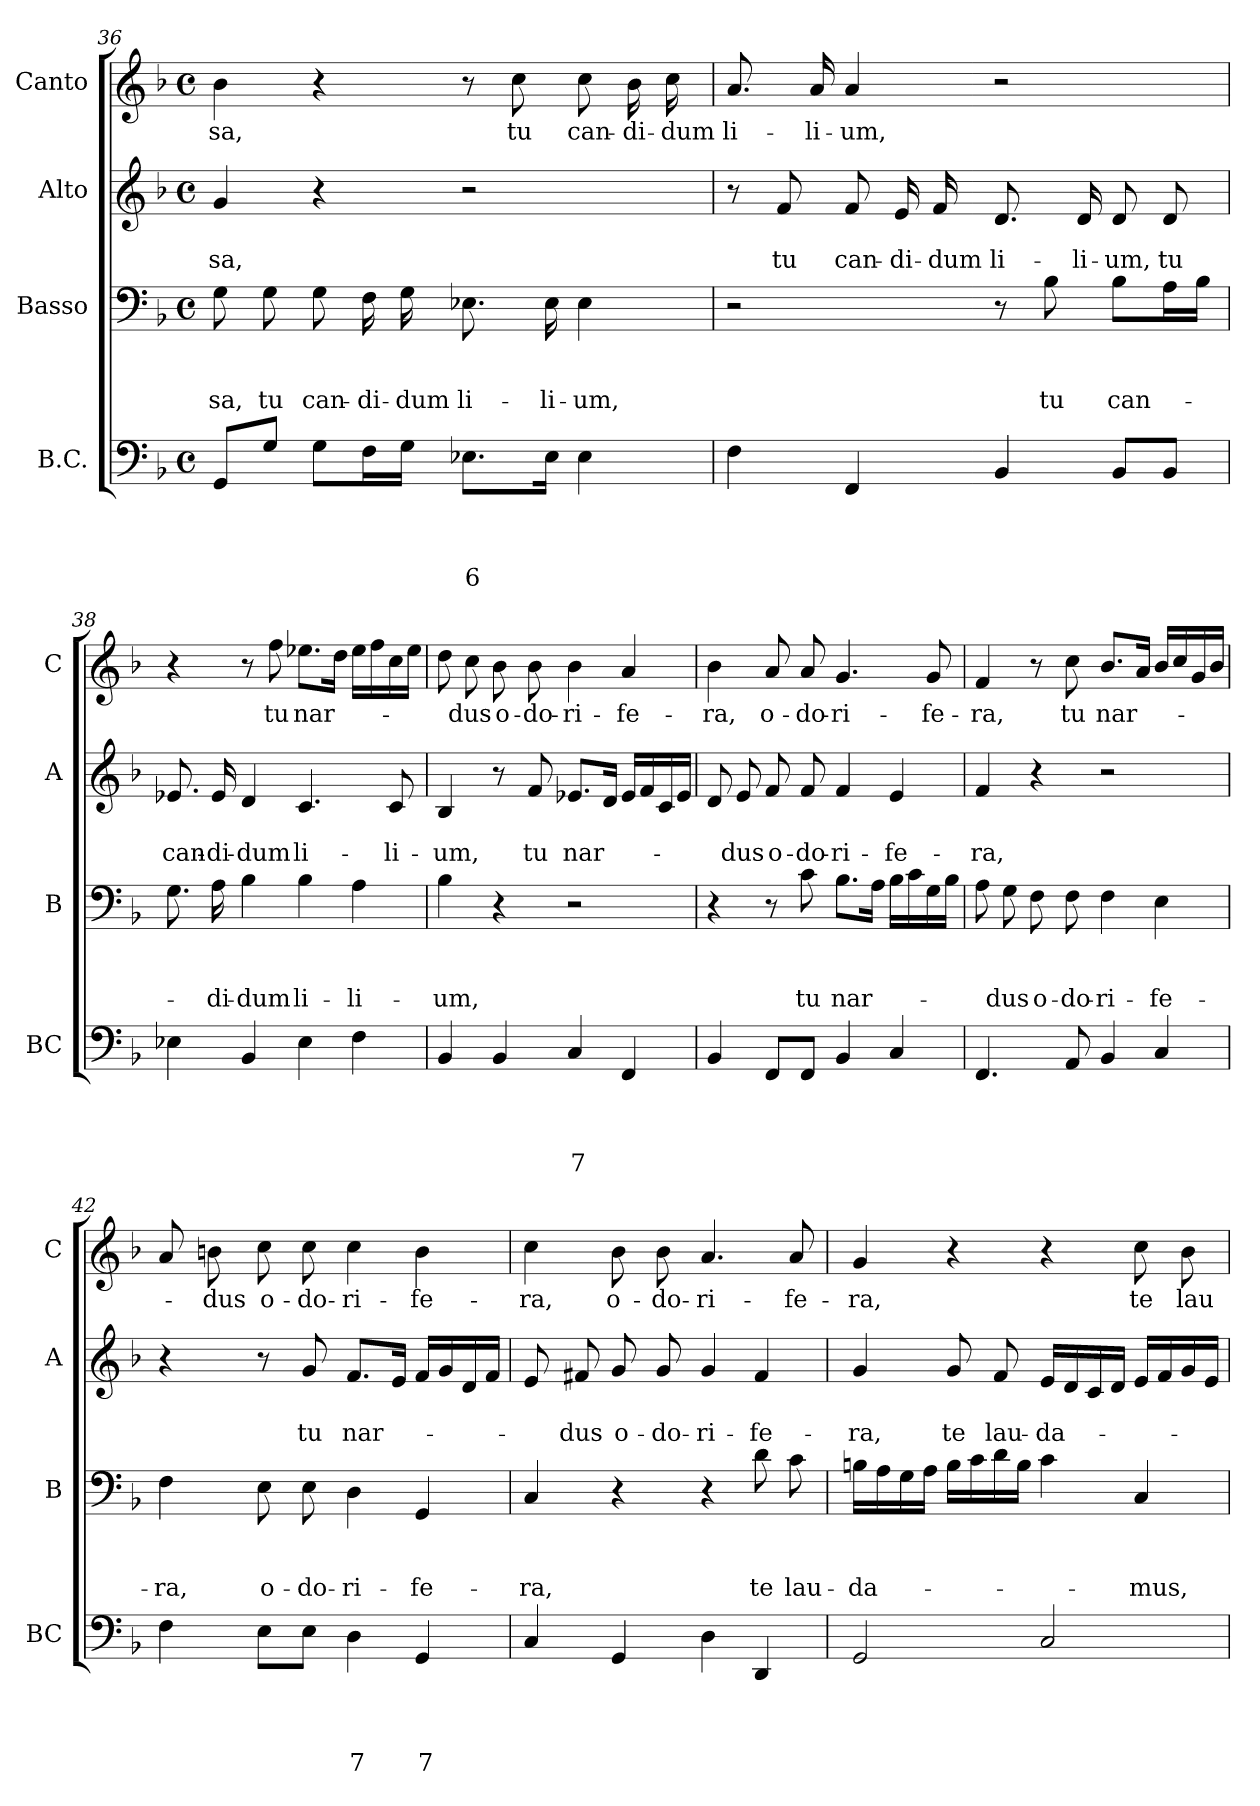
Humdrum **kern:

**kern	**text	**text	**text	**text	**kern	**text	**text	**text	**kern	**text	**text	**kern	**text
*part4	*part4	*part4	*part4	*part4	*part3	*part3	*part3	*part3	*part2	*part2	*part2	*part1	*part1
*staff4	*staff4	*staff4	*staff4	*staff4	*staff3	*staff3	*staff3	*staff3	*staff2	*staff2	*staff2	*staff1	*staff1
*I"B.C.	*	*	*	*	*I"Basso	*	*	*	*I"Alto	*	*	*I"Canto	*
*I'BC	*	*	*	*	*I'B	*	*	*	*I'A	*	*	*I'C	*
*clefF4	*	*	*	*	*clefF4	*	*	*	*clefG2	*	*	*clefG2	*
*k[b-]	*	*	*	*	*k[b-]	*	*	*	*k[b-]	*	*	*k[b-]	*
*F:	*	*	*	*	*F:	*	*	*	*F:	*	*	*F:	*
*M4/4	*	*	*	*	*M4/4	*	*	*	*M4/4	*	*	*M4/4	*
*met(c)	*	*	*	*	*met(c)	*	*	*	*met(c)	*	*	*met(c)	*
=36	=36	=36	=36	=36	=36	=36	=36	=36	=36	=36	=36	=36	=36
!	!	!	!	!	!	!	!	!LO:LY:b	!	!	!LO:LY:b	!	!LO:LY:b
8GG/L	.	.	.	.	8G\	.	.	-sa,	4g/	.	-sa,	4b-\	-sa,
!	!	!	!	!	!	!	!	!LO:LY:b	!	!	!	!	!
8G/J	.	.	.	.	8G\	.	.	tu	.	.	.	.	.
!	!	!	!	!	!	!	!	!LO:LY:b	!	!	!	!	!
8G\L	.	.	.	.	8G\	.	.	can-	4r	.	.	4r	.
!	!	!	!	!	!	!	!	!LO:LY:b	!	!	!	!	!
16F\L	.	.	.	.	16F\	.	.	-di-	.	.	.	.	.
!	!	!	!	!	!	!	!	!LO:LY:b	!	!	!	!	!
16G\JJ	.	.	.	.	16G\	.	.	-dum	.	.	.	.	.
!	!	!	!	!LO:LY:b	!	!	!	!LO:LY:b	!	!	!	!	!
8.E-X\L	.	.	.	6	8.E-X\	.	.	li-	2r	.	.	8r	.
!	!	!	!	!	!	!	!	!	!	!	!	!	!LO:LY:b
.	.	.	.	.	.	.	.	.	.	.	.	8cc\	tu
!	!	!	!	!	!	!	!	!LO:LY:b	!	!	!	!	!
16E-\Jk	.	.	.	.	16E-\	.	.	-li-	.	.	.	.	.
!	!	!	!	!	!	!	!	!LO:LY:b	!	!	!	!	!LO:LY:b
4E-\	.	.	.	.	4E-\	.	.	-um,	.	.	.	8cc\	can-
!	!	!	!	!	!	!	!	!	!	!	!	!	!LO:LY:b
.	.	.	.	.	.	.	.	.	.	.	.	16b-\	-di-
!	!	!	!	!	!	!	!	!	!	!	!	!	!LO:LY:b
.	.	.	.	.	.	.	.	.	.	.	.	16cc\	-dum
!!LO:LB:g=z
=37	=37	=37	=37	=37	=37	=37	=37	=37	=37	=37	=37	=37	=37
!	!	!	!	!	!	!	!	!	!	!	!	!	!LO:LY:b
4F\	.	.	.	.	2r	.	.	.	8r	.	.	8.a/	li-
!	!	!	!	!	!	!	!	!	!	!	!LO:LY:b	!	!
.	.	.	.	.	.	.	.	.	8f/	.	tu	.	.
!	!	!	!	!	!	!	!	!	!	!	!	!	!LO:LY:b
.	.	.	.	.	.	.	.	.	.	.	.	16a/	-li-
!	!	!	!	!	!	!	!	!	!	!	!LO:LY:b	!	!LO:LY:b
4FF/	.	.	.	.	.	.	.	.	8f/	.	can-	4a/	-um,
!	!	!	!	!	!	!	!	!	!	!	!LO:LY:b	!	!
.	.	.	.	.	.	.	.	.	16e/	.	-di-	.	.
!	!	!	!	!	!	!	!	!	!	!	!LO:LY:b	!	!
.	.	.	.	.	.	.	.	.	16f/	.	-dum	.	.
!	!	!	!	!	!	!	!	!	!	!	!LO:LY:b	!	!
4BB-/	.	.	.	.	8r	.	.	.	8.d/	.	li-	2r	.
!	!	!	!	!	!	!	!	!LO:LY:b	!	!	!	!	!
.	.	.	.	.	8B-\	.	.	tu	.	.	.	.	.
!	!	!	!	!	!	!	!	!	!	!	!LO:LY:b	!	!
.	.	.	.	.	.	.	.	.	16d/	.	-li-	.	.
!	!	!	!	!	!	!	!	!LO:LY:b	!	!	!LO:LY:b	!	!
8BB-/L	.	.	.	.	8B-\L	.	.	can-	8d/	.	-um,	.	.
!	!	!	!	!	!	!	!	!	!	!	!LO:LY:b	!	!
8BB-/J	.	.	.	.	16A\L	.	.	.	8d/	.	tu	.	.
.	.	.	.	.	16B-\JJ	.	.	.	.	.	.	.	.
=38	=38	=38	=38	=38	=38	=38	=38	=38	=38	=38	=38	=38	=38
!	!	!	!	!	!	!	!	!	!	!	!LO:LY:b	!	!
4E-X\	.	.	.	.	8.G\	.	.	.	8.e-X/	.	can-	4r	.
!	!	!	!	!	!	!	!	!LO:LY:b	!	!	!LO:LY:b	!	!
.	.	.	.	.	16A\	.	.	-di-	16e-/	.	-di-	.	.
!	!	!	!	!	!	!	!	!LO:LY:b	!	!	!LO:LY:b	!	!
4BB-/	.	.	.	.	4B-\	.	.	-dum	4d/	.	-dum	8r	.
!	!	!	!	!	!	!	!	!	!	!	!	!	!LO:LY:b
.	.	.	.	.	.	.	.	.	.	.	.	8ff\	tu
!	!	!	!	!	!	!	!	!LO:LY:b	!	!	!LO:LY:b	!	!LO:LY:b
4E-\	.	.	.	.	4B-\	.	.	li-	4.c/	.	li-	8.ee-X\L	nar-
.	.	.	.	.	.	.	.	.	.	.	.	16dd\Jk	.
!	!	!	!	!	!	!	!	!LO:LY:b	!	!	!	!	!
4F\	.	.	.	.	4A\	.	.	-li-	.	.	.	16ee-\LL	.
.	.	.	.	.	.	.	.	.	.	.	.	16ff\	.
!	!	!	!	!	!	!	!	!	!	!	!LO:LY:b	!	!
.	.	.	.	.	.	.	.	.	8c/	.	-li-	16cc\	.
.	.	.	.	.	.	.	.	.	.	.	.	16ee-\JJ	.
=39	=39	=39	=39	=39	=39	=39	=39	=39	=39	=39	=39	=39	=39
!	!	!	!	!	!	!	!	!LO:LY:b	!	!	!LO:LY:b	!	!
4BB-/	.	.	.	.	4B-\	.	.	-um,	4B-/	.	-um,	8dd\	.
!	!	!	!	!	!	!	!	!	!	!	!	!	!LO:LY:b
.	.	.	.	.	.	.	.	.	.	.	.	8cc\	-dus
!	!	!	!	!	!	!	!	!	!	!	!	!	!LO:LY:b
4BB-/	.	.	.	.	4r	.	.	.	8r	.	.	8b-\	o-
!	!	!	!	!	!	!	!	!	!	!	!LO:LY:b	!	!LO:LY:b
.	.	.	.	.	.	.	.	.	8f/	.	tu	8b-\	-do-
!	!	!	!	!LO:LY:b	!	!	!	!	!	!	!LO:LY:b	!	!LO:LY:b
4C/	.	.	.	7	2r	.	.	.	8.e-X/L	.	nar-	4b-\	-ri-
.	.	.	.	.	.	.	.	.	16d/Jk	.	.	.	.
!	!	!	!	!	!	!	!	!	!	!	!	!	!LO:LY:b
4FF/	.	.	.	.	.	.	.	.	16e-/LL	.	.	4a/	-fe-
.	.	.	.	.	.	.	.	.	16f/	.	.	.	.
.	.	.	.	.	.	.	.	.	16c/	.	.	.	.
.	.	.	.	.	.	.	.	.	16e-/JJ	.	.	.	.
=40	=40	=40	=40	=40	=40	=40	=40	=40	=40	=40	=40	=40	=40
!	!	!	!	!	!	!	!	!	!	!	!	!	!LO:LY:b
4BB-/	.	.	.	.	4r	.	.	.	8d/	.	.	4b-\	-ra,
!	!	!	!	!	!	!	!	!	!	!	!LO:LY:b	!	!
.	.	.	.	.	.	.	.	.	8e/	.	-dus	.	.
!	!	!	!	!	!	!	!	!	!	!	!LO:LY:b	!	!LO:LY:b
8FF/L	.	.	.	.	8r	.	.	.	8f/	.	o-	8a/	o-
!	!	!	!	!	!	!	!	!LO:LY:b	!	!	!LO:LY:b	!	!LO:LY:b
8FF/J	.	.	.	.	8c\	.	.	tu	8f/	.	-do-	8a/	-do-
!	!	!	!	!	!	!	!	!LO:LY:b	!	!	!LO:LY:b	!	!LO:LY:b
4BB-/	.	.	.	.	8.B-\L	.	.	nar-	4f/	.	-ri-	4.g/	-ri-
.	.	.	.	.	16A\Jk	.	.	.	.	.	.	.	.
!	!	!	!	!	!	!	!	!	!	!	!LO:LY:b	!	!
4C/	.	.	.	.	16B-\LL	.	.	.	4e/	.	-fe-	.	.
.	.	.	.	.	16c\	.	.	.	.	.	.	.	.
!	!	!	!	!	!	!	!	!	!	!	!	!	!LO:LY:b
.	.	.	.	.	16G\	.	.	.	.	.	.	8g/	-fe-
.	.	.	.	.	16B-\JJ	.	.	.	.	.	.	.	.
!!LO:LB:g=z
=41	=41	=41	=41	=41	=41	=41	=41	=41	=41	=41	=41	=41	=41
!	!	!	!	!	!	!	!	!	!	!	!LO:LY:b	!	!LO:LY:b
4.FF/	.	.	.	.	8A\	.	.	.	4f/	.	-ra,	4f/	-ra,
!	!	!	!	!	!	!	!	!LO:LY:b	!	!	!	!	!
.	.	.	.	.	8G\	.	.	-dus	.	.	.	.	.
!	!	!	!	!	!	!	!	!LO:LY:b	!	!	!	!	!
.	.	.	.	.	8F\	.	.	o-	4r	.	.	8r	.
!	!	!	!	!	!	!	!	!LO:LY:b	!	!	!	!	!LO:LY:b
8AA/	.	.	.	.	8F\	.	.	-do-	.	.	.	8cc\	tu
!	!	!	!	!	!	!	!	!LO:LY:b	!	!	!	!	!LO:LY:b
4BB-/	.	.	.	.	4F\	.	.	-ri-	2r	.	.	8.b-/L	nar-
.	.	.	.	.	.	.	.	.	.	.	.	16a/Jk	.
!	!	!	!	!	!	!	!	!LO:LY:b	!	!	!	!	!
4C/	.	.	.	.	4E\	.	.	-fe-	.	.	.	16b-/LL	.
.	.	.	.	.	.	.	.	.	.	.	.	16cc/	.
.	.	.	.	.	.	.	.	.	.	.	.	16g/	.
.	.	.	.	.	.	.	.	.	.	.	.	16b-/JJ	.
=42	=42	=42	=42	=42	=42	=42	=42	=42	=42	=42	=42	=42	=42
!	!	!	!	!	!	!	!	!LO:LY:b	!	!	!	!	!
4F\	.	.	.	.	4F\	.	.	-ra,	4r	.	.	8a/	.
!	!	!	!	!	!	!	!	!	!	!	!	!	!LO:LY:b
.	.	.	.	.	.	.	.	.	.	.	.	8bn\	-dus
!	!	!	!	!	!	!	!	!LO:LY:b	!	!	!	!	!LO:LY:b
8E\L	.	.	.	.	8E\	.	.	o-	8r	.	.	8cc\	o-
!	!	!	!	!	!	!	!	!LO:LY:b	!	!	!LO:LY:b	!	!LO:LY:b
8E\J	.	.	.	.	8E\	.	.	-do-	8g/	.	tu	8cc\	-do-
!	!	!	!	!LO:LY:b	!	!	!	!LO:LY:b	!	!	!LO:LY:b	!	!LO:LY:b
4D\	.	.	.	7	4D\	.	.	-ri-	8.f/L	.	nar-	4cc\	-ri-
.	.	.	.	.	.	.	.	.	16e/Jk	.	.	.	.
!	!	!	!	!LO:LY:b	!	!	!	!LO:LY:b	!	!	!	!	!LO:LY:b
4GG/	.	.	.	7	4GG/	.	.	-fe-	16f/LL	.	.	4b\	-fe-
.	.	.	.	.	.	.	.	.	16g/	.	.	.	.
.	.	.	.	.	.	.	.	.	16d/	.	.	.	.
.	.	.	.	.	.	.	.	.	16f/JJ	.	.	.	.
=43	=43	=43	=43	=43	=43	=43	=43	=43	=43	=43	=43	=43	=43
!	!	!	!	!	!	!	!	!LO:LY:b	!	!	!	!	!LO:LY:b
4C/	.	.	.	.	4C/	.	.	-ra,	8e/	.	.	4cc\	-ra,
!	!	!	!	!	!	!	!	!	!	!	!LO:LY:b	!	!
.	.	.	.	.	.	.	.	.	8f#X/	.	-dus	.	.
!	!	!	!	!	!	!	!	!	!	!	!LO:LY:b	!	!LO:LY:b
4GG/	.	.	.	.	4r	.	.	.	8g/	.	o-	8b-\	o-
!	!	!	!	!	!	!	!	!	!	!	!LO:LY:b	!	!LO:LY:b
.	.	.	.	.	.	.	.	.	8g/	.	-do-	8b-\	-do-
!	!	!	!	!	!	!	!	!	!	!	!LO:LY:b	!	!LO:LY:b
4D\	.	.	.	.	4r	.	.	.	4g/	.	-ri-	4.a/	-ri-
!	!	!	!	!	!	!	!	!LO:LY:b	!	!	!LO:LY:b	!	!
4DD/	.	.	.	.	8d\	.	.	te	4f#/	.	-fe-	.	.
!	!	!	!	!	!	!	!	!LO:LY:b	!	!	!	!	!LO:LY:b
.	.	.	.	.	8c\	.	.	lau-	.	.	.	8a/	-fe-
!!LO:PB:g=z
=44	=44	=44	=44	=44	=44	=44	=44	=44	=44	=44	=44	=44	=44
!	!	!	!	!	!	!	!	!LO:LY:b	!	!	!LO:LY:b	!	!LO:LY:b
2GG/	.	.	.	.	16Bn\LL	.	.	-da-	4g/	.	-ra,	4g/	-ra,
.	.	.	.	.	16A\	.	.	.	.	.	.	.	.
.	.	.	.	.	16G\	.	.	.	.	.	.	.	.
.	.	.	.	.	16A\JJ	.	.	.	.	.	.	.	.
!	!	!	!	!	!	!	!	!	!	!	!LO:LY:b	!	!
.	.	.	.	.	16B\LL	.	.	.	8g/	.	te	4r	.
.	.	.	.	.	16c\	.	.	.	.	.	.	.	.
!	!	!	!	!	!	!	!	!	!	!	!LO:LY:b	!	!
.	.	.	.	.	16d\	.	.	.	8f/	.	lau-	.	.
.	.	.	.	.	16B\JJ	.	.	.	.	.	.	.	.
!	!	!	!	!	!	!	!	!	!	!	!LO:LY:b	!	!
2C/	.	.	.	.	4c\	.	.	.	16e/LL	.	-da-	4r	.
.	.	.	.	.	.	.	.	.	16d/	.	.	.	.
.	.	.	.	.	.	.	.	.	16c/	.	.	.	.
.	.	.	.	.	.	.	.	.	16d/JJ	.	.	.	.
!	!	!	!	!	!	!	!	!LO:LY:b	!	!	!	!	!LO:LY:b
.	.	.	.	.	4C/	.	.	-mus,	16e/LL	.	.	8cc\	te
.	.	.	.	.	.	.	.	.	16f/	.	.	.	.
!	!	!	!	!	!	!	!	!	!	!	!	!	!LO:LY:b
.	.	.	.	.	.	.	.	.	16g/	.	.	8b-\	lau-
.	.	.	.	.	.	.	.	.	16e/JJ	.	.	.	.
=	=	=	=	=	=	=	=	=	=	=	=	=	=
*-	*-	*-	*-	*-	*-	*-	*-	*-	*-	*-	*-	*-	*-
